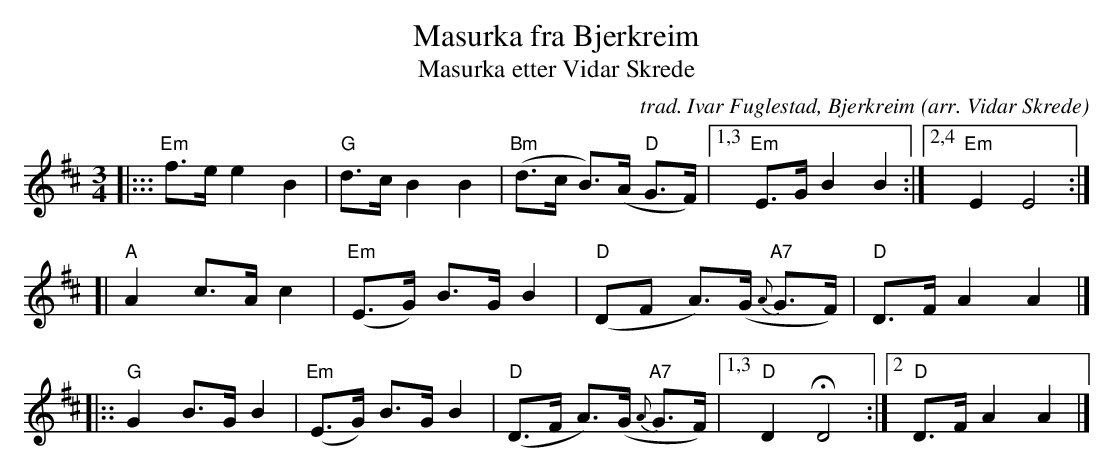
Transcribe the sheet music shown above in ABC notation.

X:1
T: Masurka fra Bjerkreim
T: Masurka etter Vidar Skrede
C: trad. Ivar Fuglestad, Bjerkreim
O: arr. Vidar Skrede
M: 3/4
L: 1/8
K: Edor
|::: "Em"f>e e2 B2 | "G"d>c B2 B2 | "Bm"(d>c B)>(A "D"G>F) |[1,3 "Em"E>G B2 B2 :|2,4 "Em"E2 E4 :|
[|    "A"A2 c>A c2 | "Em"(E>G) B>G B2 | "D"(DF A)>(G "A7"{A}G>F) | "D"D>F A2 A2 |]
|:: "G"G2 B>G B2 | "Em"(E>G) B>G B2 | "D"(D>F A)>(G {A}"A7"G>F) |[1,3 "D"D2 HD4 :|2 "D"D>F A2 A2 |]
